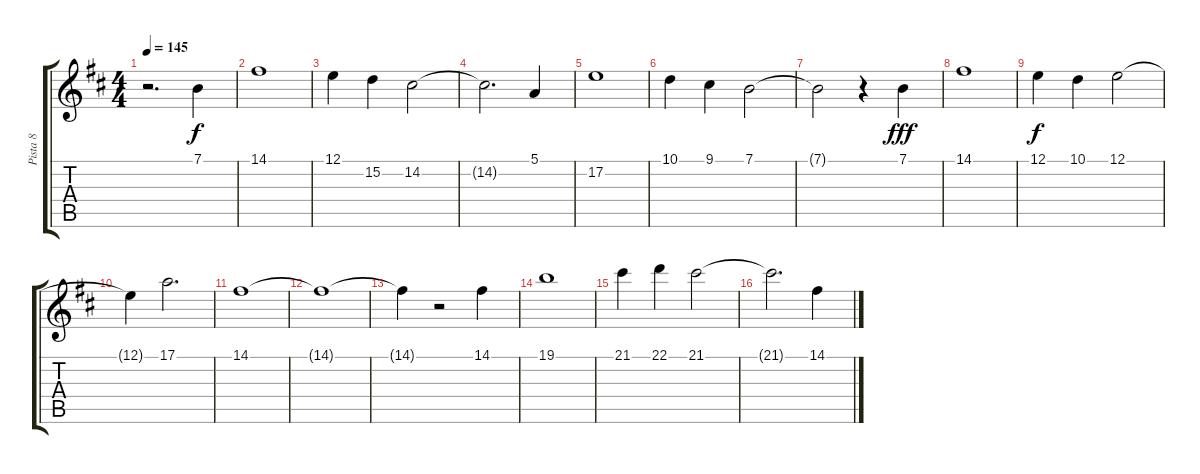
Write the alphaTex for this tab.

\track ("Pista 8" "Pista 8") {instrument synthvoice}
\staff {score tabs}
\tuning (E4 B3 G3 D3 A2 E2) {hide}
\ts (4 4)
\tempo 145
\clef g2
\ks d
r.2{d dy f} 7.1.4 |
14.1.1 |
12.1.4 15.2.4 14.2.2 |
14.2{t}.2{d} 5.1.4 |
17.2.1 |
10.1.4 9.1.4 7.1.2 |
7.1{t}.2 r.4 7.1.4{dy fff} |
14.1.1 |
12.1.4{dy f} 10.1.4 12.1.2 |
12.1{t}.4 17.1.2{d} |
14.1.1 |
14.1{t}.1 |
14.1{t}.4 r.2 14.1.4 |
19.1.1 |
21.1.4 22.1.4 21.1.2 |
21.1{t}.2{d} 14.1.4
